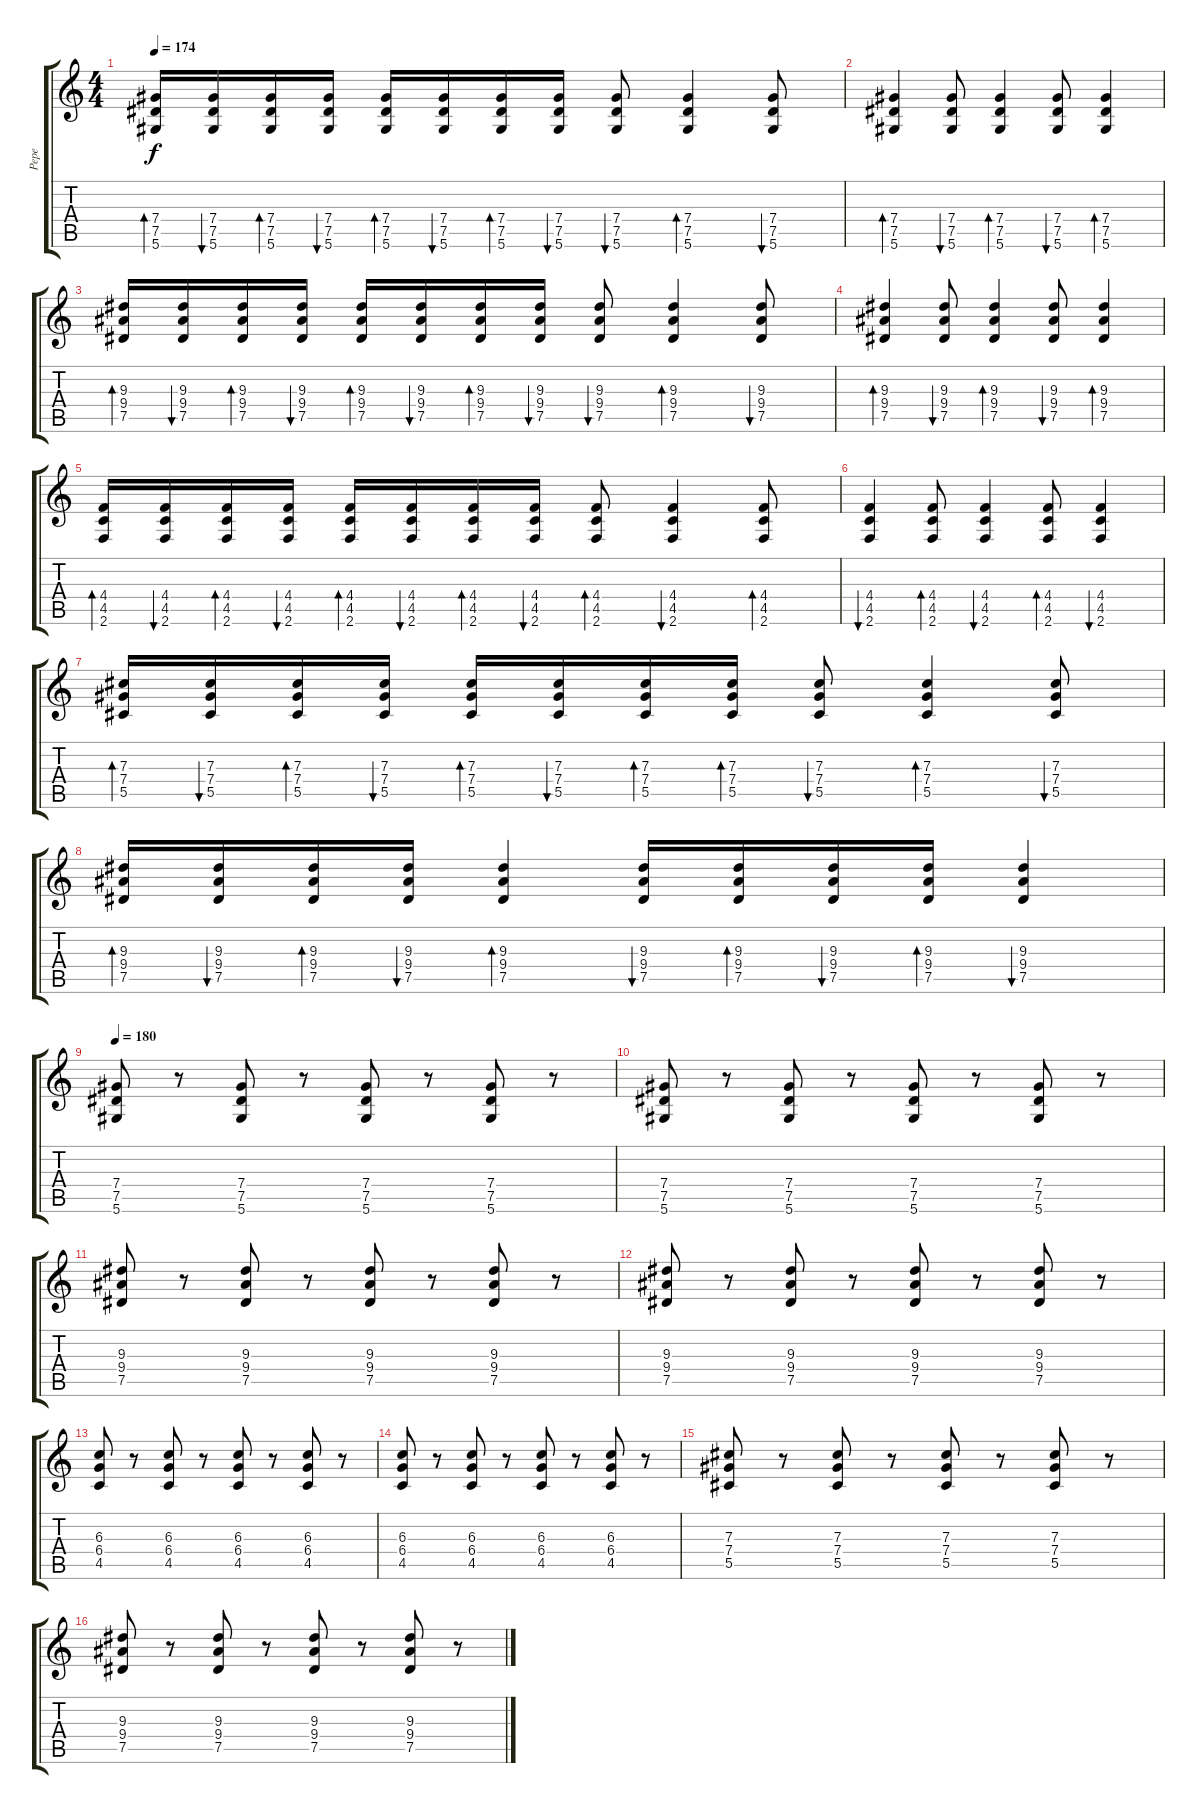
\track ("Pepe" "Pepe") {instrument overdrivenguitar}
\staff {score tabs}
\tuning (Eb4 Bb3 Gb3 Db3 Ab2 Eb2) {hide}
\ts (4 4)
\tempo 174
\clef g2
\ks c
(7.4 7.5 5.6).16{bd 60 dy f} (7.4 7.5 5.6).16{bu 60} (7.4 7.5 5.6).16{bd 60} (7.4 7.5 5.6).16{bu 60} (7.4 7.5 5.6).16{bd 60} (7.4 7.5 5.6).16{bu 60} (7.4 7.5 5.6).16{bd 60} (7.4 7.5 5.6).16{bu 60} (7.4 7.5 5.6).8{bu 60} (7.4 7.5 5.6).4{bd 60} (7.4 7.5 5.6).8{bu 60} |
(7.4 7.5 5.6).4{bd 60} (7.4 7.5 5.6).8{bu 60} (7.4 7.5 5.6).4{bd 60} (7.4 7.5 5.6).8{bu 60} (7.4 7.5 5.6).4{bd 60} |
(9.3 9.4 7.5).16{bd 60} (9.3 9.4 7.5).16{bu 60} (9.3 9.4 7.5).16{bd 60} (9.3 9.4 7.5).16{bu 60} (9.3 9.4 7.5).16{bd 60} (9.3 9.4 7.5).16{bu 60} (9.3 9.4 7.5).16{bd 60} (9.3 9.4 7.5).16{bu 60} (9.3 9.4 7.5).8{bu 60} (9.3 9.4 7.5).4{bd 60} (9.3 9.4 7.5).8{bu 60} |
(9.3 9.4 7.5).4{bd 60} (9.3 9.4 7.5).8{bu 60} (9.3 9.4 7.5).4{bd 60} (9.3 9.4 7.5).8{bu 60} (9.3 9.4 7.5).4{bd 60} |
(4.4 4.5 2.6).16{bd 60} (4.4 4.5 2.6).16{bu 60} (4.4 4.5 2.6).16{bd 60} (4.4 4.5 2.6).16{bu 60} (4.4 4.5 2.6).16{bd 60} (4.4 4.5 2.6).16{bu 60} (4.4 4.5 2.6).16{bd 60} (4.4 4.5 2.6).16{bu 60} (4.4 4.5 2.6).8{bd 60} (4.4 4.5 2.6).4{bu 60} (4.4 4.5 2.6).8{bd 60} |
(4.4 4.5 2.6).4{bu 60} (4.4 4.5 2.6).8{bd 60} (4.4 4.5 2.6).4{bu 60} (4.4 4.5 2.6).8{bd 60} (4.4 4.5 2.6).4{bu 60} |
(7.3 7.4 5.5).16{bd 60} (7.3 7.4 5.5).16{bu 60} (7.3 7.4 5.5).16{bd 60} (7.3 7.4 5.5).16{bu 60} (7.3 7.4 5.5).16{bd 60} (7.3 7.4 5.5).16{bu 60} (7.3 7.4 5.5).16{bd 60} (7.3 7.4 5.5).16{bd 60} (7.3 7.4 5.5).8{bu 60} (7.3 7.4 5.5).4{bd 60} (7.3 7.4 5.5).8{bu 60} |
(9.3 9.4 7.5).16{bd 60} (9.3 9.4 7.5).16{bu 60} (9.3 9.4 7.5).16{bd 60} (9.3 9.4 7.5).16{bu 60} (9.3 9.4 7.5).4{bd 60} (9.3 9.4 7.5).16{bu 60} (9.3 9.4 7.5).16{bd 60} (9.3 9.4 7.5).16{bu 60} (9.3 9.4 7.5).16{bd 60} (9.3 9.4 7.5).4{bu 60} |
\tempo 180
(7.4 7.5 5.6).8 r.8 (7.4 7.5 5.6).8 r.8 (7.4 7.5 5.6).8 r.8 (7.4 7.5 5.6).8 r.8 |
(7.4 7.5 5.6).8 r.8 (7.4 7.5 5.6).8 r.8 (7.4 7.5 5.6).8 r.8 (7.4 7.5 5.6).8 r.8 |
(9.3 9.4 7.5).8 r.8 (9.3 9.4 7.5).8 r.8 (9.3 9.4 7.5).8 r.8 (9.3 9.4 7.5).8 r.8 |
(9.3 9.4 7.5).8 r.8 (9.3 9.4 7.5).8 r.8 (9.3 9.4 7.5).8 r.8 (9.3 9.4 7.5).8 r.8 |
(6.3 6.4 4.5).8 r.8 (6.3 6.4 4.5).8 r.8 (6.3 6.4 4.5).8 r.8 (6.3 6.4 4.5).8 r.8 |
(6.3 6.4 4.5).8 r.8 (6.3 6.4 4.5).8 r.8 (6.3 6.4 4.5).8 r.8 (6.3 6.4 4.5).8 r.8 |
(7.3 7.4 5.5).8 r.8 (7.3 7.4 5.5).8 r.8 (7.3 7.4 5.5).8 r.8 (7.3 7.4 5.5).8 r.8 |
(9.3 9.4 7.5).8 r.8 (9.3 9.4 7.5).8 r.8 (9.3 9.4 7.5).8 r.8 (9.3 9.4 7.5).8 r.8
